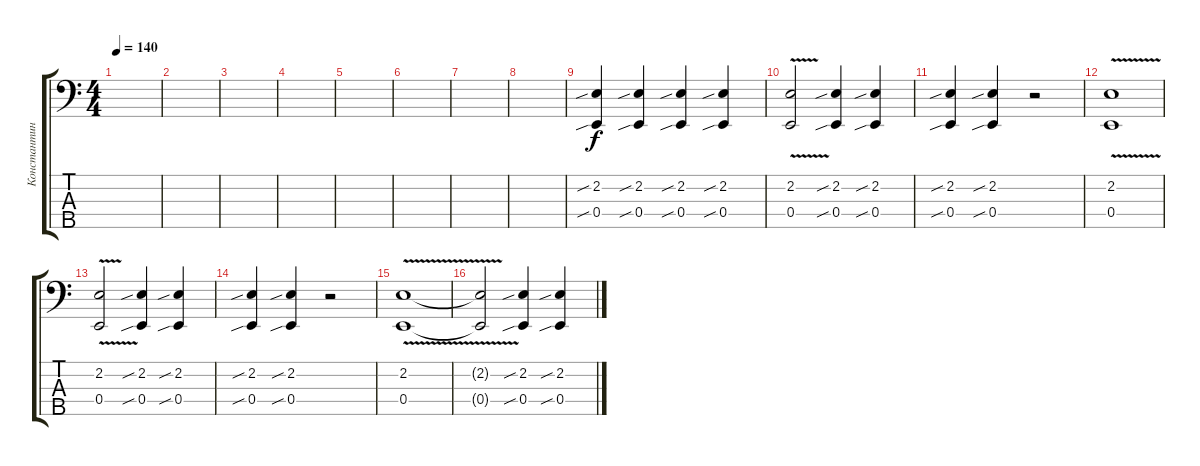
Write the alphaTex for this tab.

\track ("Константин Бекрев (программирование)" "Константин") {instrument synthbass2}
\staff {score tabs}
\tuning (G2 D2 A1 E1 B0) {hide}
\ts (4 4)
\tempo 140
\clef f4
\ks c
|
|
|
|
|
|
|
|
(2.2{sib} 0.4{sib}).4 (2.2{sib} 0.4{sib}).4 (2.2{sib} 0.4{sib}).4 (2.2{sib} 0.4{sib}).4 |
(2.2{v} 0.4{v}).2 (2.2{sib} 0.4{sib}).4 (2.2{sib} 0.4{sib}).4 |
(2.2{sib} 0.4{sib}).4 (2.2{sib} 0.4{sib}).4 r.2 |
(2.2{v} 0.4{v}).1{volume 10 instrument lead2sawtooth} |
(2.2{v} 0.4{v}).2 (2.2{sib} 0.4{sib}).4 (2.2{sib} 0.4{sib}).4 |
(2.2{sib} 0.4{sib}).4 (2.2{sib} 0.4{sib}).4 r.2 |
(2.2{v} 0.4{v}).1{volume 10 instrument lead2sawtooth} |
(2.2{t} 0.4{t}).2 (2.2{sib} 0.4{sib}).4 (2.2{sib} 0.4{sib}).4
